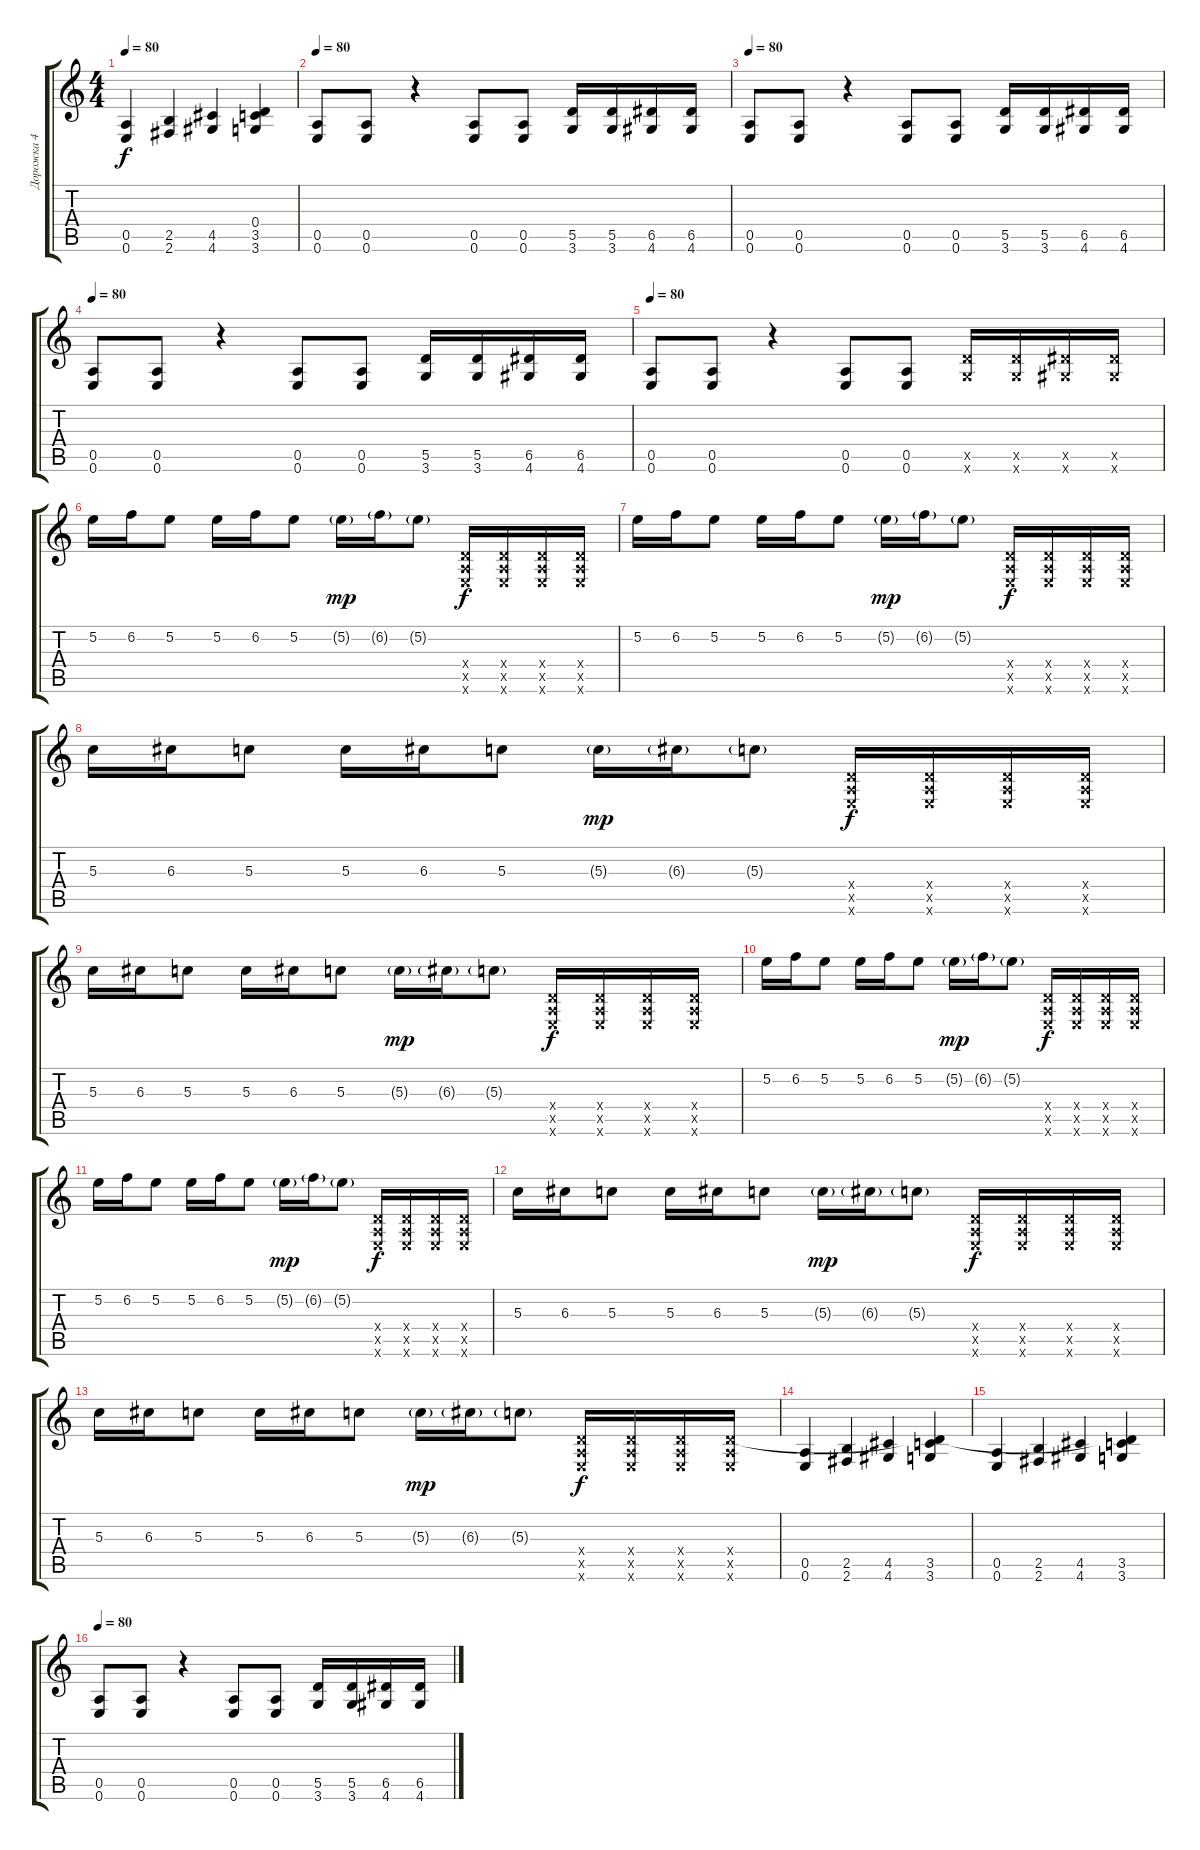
\track ("Дорожка 4" "Дорожка 4") {instrument electricguitarclean}
\staff {score tabs}
\tuning (E4 B3 G3 D3 A2 E2) {hide}
\ts (4 4)
\tempo 80
\clef g2
\ks c
(0.5 0.6).4{dy f} (2.5 2.6).4 (4.5 4.6).4 (0.4{t} 3.5 3.6).4 |
\tempo 80
(0.5 0.6).8 (0.5 0.6).8 r.4 (0.5 0.6).8 (0.5 0.6).8 (5.5 3.6).16 (5.5 3.6).16 (6.5 4.6).16 (6.5 4.6).16 |
\tempo 80
(0.5 0.6).8 (0.5 0.6).8 r.4 (0.5 0.6).8 (0.5 0.6).8 (5.5 3.6).16 (5.5 3.6).16 (6.5 4.6).16 (6.5 4.6).16 |
\tempo 80
(0.5 0.6).8 (0.5 0.6).8 r.4 (0.5 0.6).8 (0.5 0.6).8 (5.5 3.6).16 (5.5 3.6).16 (6.5 4.6).16 (6.5 4.6).16 |
\tempo 80
(0.5 0.6).8 (0.5 0.6).8 r.4 (0.5 0.6).8 (0.5 0.6).8 (5.5{x} 3.6{x}).16 (5.5{x} 3.6{x}).16 (6.5{x} 4.6{x}).16 (6.5{x} 4.6{x}).16 |
5.2.16{instrument electricguitarclean} 6.2.16 5.2.8 5.2.16 6.2.16 5.2.8 5.2{g}.16{dy mp} 6.2{g}.16 5.2{g}.8 (0.4{x} 0.5{x} 0.6{x}).16{dy f} (0.4{x} 0.5{x} 0.6{x}).16 (0.4{x} 0.5{x} 0.6{x}).16 (0.4{x} 0.5{x} 0.6{x}).16 |
5.2.16 6.2.16 5.2.8 5.2.16 6.2.16 5.2.8 5.2{g}.16{dy mp} 6.2{g}.16 5.2{g}.8 (0.4{x} 0.5{x} 0.6{x}).16{dy f} (0.4{x} 0.5{x} 0.6{x}).16 (0.4{x} 0.5{x} 0.6{x}).16 (0.4{x} 0.5{x} 0.6{x}).16 |
5.3.16 6.3.16 5.3.8 5.3.16 6.3.16 5.3.8 5.3{g}.16{dy mp} 6.3{g}.16 5.3{g}.8 (0.4{x} 0.5{x} 0.6{x}).16{dy f} (0.4{x} 0.5{x} 0.6{x}).16 (0.4{x} 0.5{x} 0.6{x}).16 (0.4{x} 0.5{x} 0.6{x}).16 |
5.3.16 6.3.16 5.3.8 5.3.16 6.3.16 5.3.8 5.3{g}.16{dy mp} 6.3{g}.16 5.3{g}.8 (0.4{x} 0.5{x} 0.6{x}).16{dy f} (0.4{x} 0.5{x} 0.6{x}).16 (0.4{x} 0.5{x} 0.6{x}).16 (0.4{x} 0.5{x} 0.6{x}).16 |
5.2.16 6.2.16 5.2.8 5.2.16 6.2.16 5.2.8 5.2{g}.16{dy mp} 6.2{g}.16 5.2{g}.8 (0.4{x} 0.5{x} 0.6{x}).16{dy f} (0.4{x} 0.5{x} 0.6{x}).16 (0.4{x} 0.5{x} 0.6{x}).16 (0.4{x} 0.5{x} 0.6{x}).16 |
5.2.16 6.2.16 5.2.8 5.2.16 6.2.16 5.2.8 5.2{g}.16{dy mp} 6.2{g}.16 5.2{g}.8 (0.4{x} 0.5{x} 0.6{x}).16{dy f} (0.4{x} 0.5{x} 0.6{x}).16 (0.4{x} 0.5{x} 0.6{x}).16 (0.4{x} 0.5{x} 0.6{x}).16 |
5.3.16 6.3.16 5.3.8 5.3.16 6.3.16 5.3.8 5.3{g}.16{dy mp} 6.3{g}.16 5.3{g}.8 (0.4{x} 0.5{x} 0.6{x}).16{dy f} (0.4{x} 0.5{x} 0.6{x}).16 (0.4{x} 0.5{x} 0.6{x}).16 (0.4{x} 0.5{x} 0.6{x}).16 |
5.3.16 6.3.16 5.3.8 5.3.16 6.3.16 5.3.8 5.3{g}.16{dy mp} 6.3{g}.16 5.3{g}.8 (0.4{x} 0.5{x} 0.6{x}).16{dy f} (0.4{x} 0.5{x} 0.6{x}).16 (0.4{x} 0.5{x} 0.6{x}).16 (0.4{x} 0.5{x} 0.6{x}).16 |
(0.5 0.6).4{instrument overdrivenguitar} (2.5 2.6).4 (4.5 4.6).4 (0.4{t} 3.5 3.6).4 |
(0.5 0.6).4 (2.5 2.6).4 (4.5 4.6).4 (0.4{t} 3.5 3.6).4 |
\tempo 80
(0.5 0.6).8 (0.5 0.6).8 r.4 (0.5 0.6).8 (0.5 0.6).8 (5.5 3.6).16 (5.5 3.6).16 (6.5 4.6).16 (6.5 4.6).16
